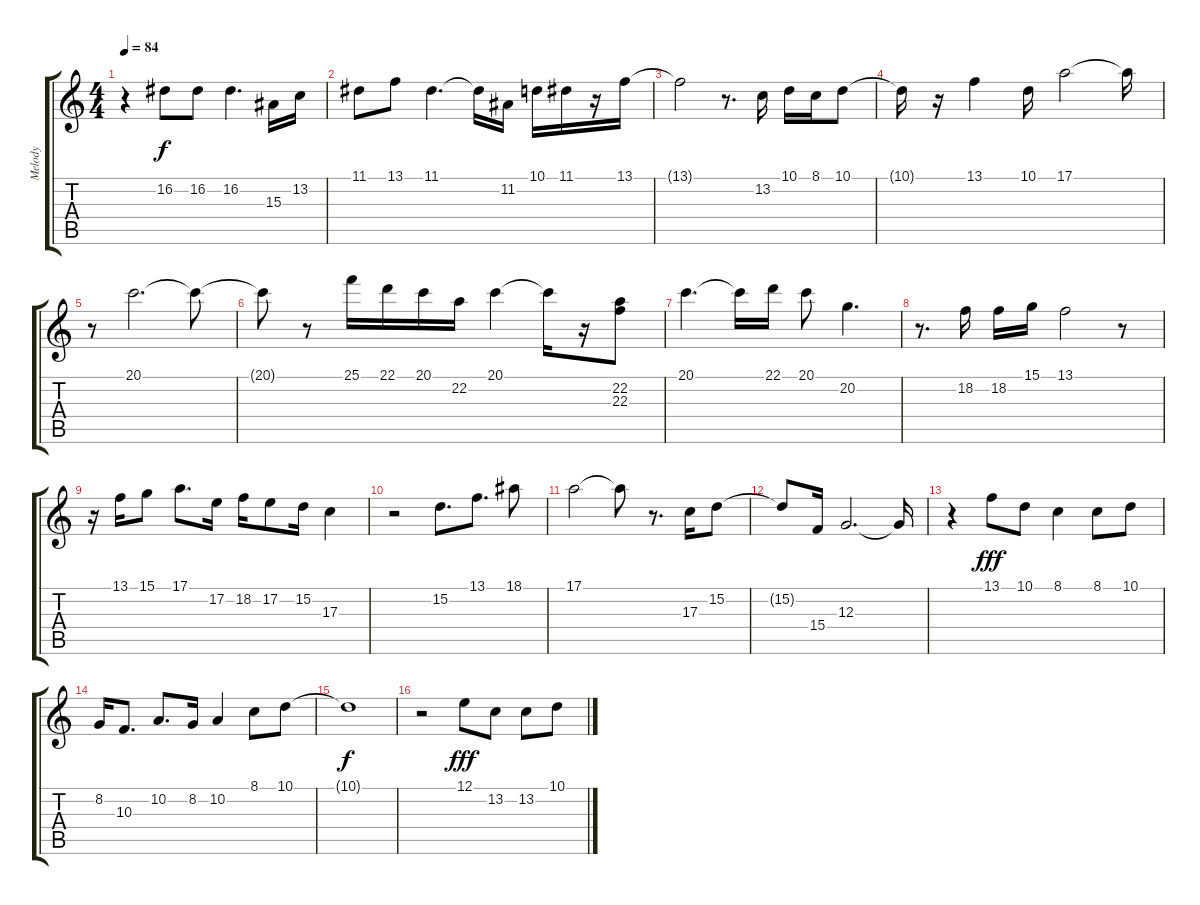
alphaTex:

\track ("Melody" "Melody") {instrument frenchhorn}
\staff {score tabs}
\tuning (E4 B3 G3 D3 A2 E2) {hide}
\ts (4 4)
\tempo 84
\clef g2
\ks c
r.4{dy f} 16.2.8 16.2.8 16.2.4{d} 15.3.16 13.2.16 |
11.1.8 13.1.8 11.1.4{d} 11.1{t}.16 11.2.16 10.1.16 11.1.16 r.16 13.1.16 |
13.1{t}.2 r.8{d} 13.2.16 10.1.16 8.1.16 10.1.8 |
10.1{t}.16 r.16 13.1.4 10.1.16 17.1.2 17.1{t}.16 |
r.8 20.1.2{d} 20.1{t}.8 |
20.1{t}.8 r.8 25.1.16 22.1.16 20.1.16 22.2.16 20.1.4 20.1{t}.16 r.16 (22.2 22.3).8 |
20.1.4{d} 20.1{t}.16 22.1.16 20.1.8 20.2.4{d} |
r.8{d} 18.2.16 18.2.16 15.1.16 13.1.2 r.8 |
r.16 13.1.16 15.1.8 17.1.8{d} 17.2.16 18.2.16 17.2.8 15.2.16 17.3.4 |
r.2 15.2.8{d} 13.1.8{d} 18.1.8 |
17.1.2 17.1{t}.8 r.8{d} 17.3.16 15.2.8 |
15.2{t}.8 15.4.16 12.3.2{d} 12.3{t}.16 |
r.4 13.1.8{dy fff} 10.1.8 8.1.4 8.1.8 10.1.8 |
8.2.16 10.3.8{d} 10.2.8{d} 8.2.16 10.2.4 8.1.8 10.1.8 |
10.1{t}.1{dy f} |
r.2 12.1.8{dy fff} 13.2.8 13.2.8 10.1.8
